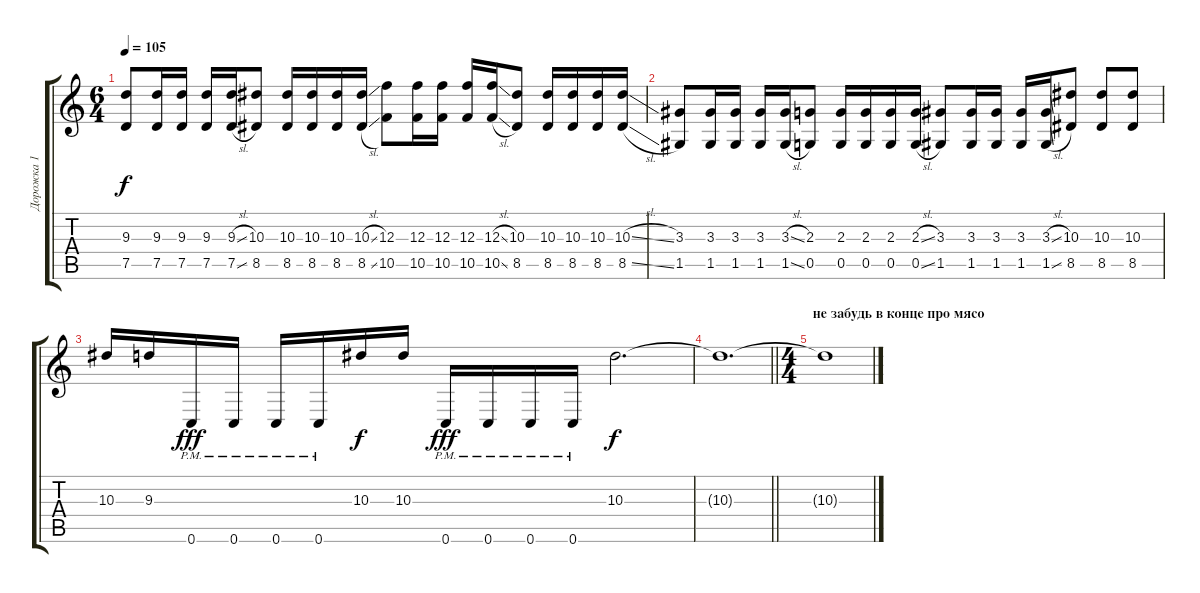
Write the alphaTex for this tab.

\track ("Дорожка 1" "Дорожка 1") {instrument overdrivenguitar}
\staff {score tabs}
\tuning (D4 A3 F3 C3 G2 C2) {hide}
\ts (6 4)
\tempo 105
\clef g2
\ks c
(9.3 7.5).8{dy f} (9.3 7.5).16 (9.3 7.5).16 (9.3 7.5).16 (9.3{sl} 7.5{sl}).16 (10.3 8.5).8 (10.3 8.5).16 (10.3 8.5).16 (10.3 8.5).16 (10.3{sl} 8.5{sl}).16 (12.3 10.5).8 (12.3 10.5).16 (12.3 10.5).16 (12.3 10.5).16 (12.3{sl} 10.5{sl}).16 (10.3 8.5).8 (10.3 8.5).16 (10.3 8.5).16 (10.3 8.5).16 (10.3{sl} 8.5{sl}).16 |
(3.3 1.5).8 (3.3 1.5).16 (3.3 1.5).16 (3.3 1.5).16 (3.3{sl} 1.5{sl}).16 (2.3 0.5).8 (2.3 0.5).16 (2.3 0.5).16 (2.3 0.5).16 (2.3{sl} 0.5{sl}).16 (3.3 1.5).8 (3.3 1.5).16 (3.3 1.5).16 (3.3 1.5).16 (3.3{sl} 1.5{sl}).16 (10.3 8.5).8 (10.3 8.5).8 (10.3 8.5).8 |
10.3.16 9.3.16 0.6{pm}.16{dy fff} 0.6{pm}.16 0.6{pm}.16 0.6{pm}.16 10.3.16{dy f} 10.3.16 0.6{pm}.16{dy fff} 0.6{pm}.16 0.6{pm}.16 0.6{pm}.16 10.3.2{d dy f} |
\barLineRight lightlight
10.3{t}.1{d} |
\ts (4 4)
\section ("" "не забудь в конце про мясо")
10.3{t}.1
